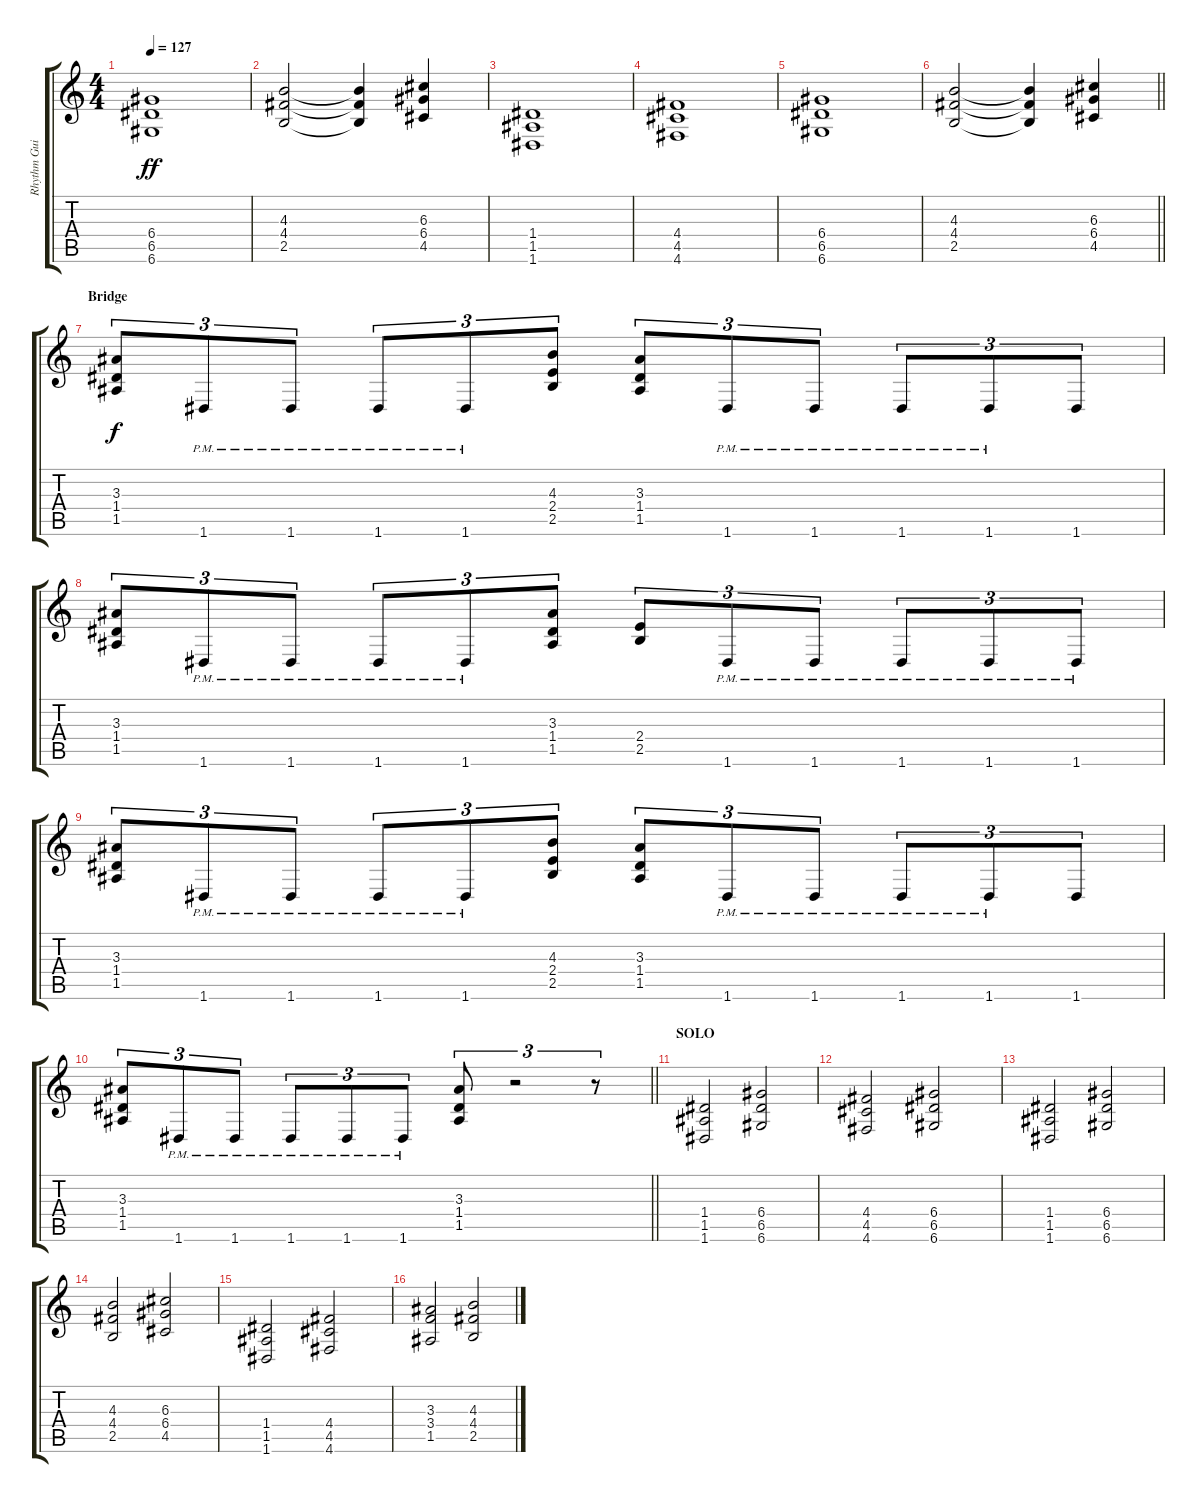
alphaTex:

\track ("Rhythm Guitar" "Rhythm Gui") {instrument distortionguitar}
\staff {score tabs}
\tuning (E4 B3 G3 D3 A2 D2) {hide}
\ts (4 4)
\tempo 127
\clef g2
\ks c
(6.4 6.5 6.6).1{dy ff} |
(4.3 4.4 2.5).2 (4.3{t} 4.4{t} 2.5{t}).4 (6.3 6.4 4.5).4 |
(1.4 1.5 1.6).1 |
(4.4 4.5 4.6).1 |
(6.4 6.5 6.6).1 |
\barLineRight lightlight
(4.3 4.4 2.5).2 (4.3{t} 4.4{t} 2.5{t}).4 (6.3 6.4 4.5).4 |
\section ("" "Bridge")
(3.3 1.4 1.5).8{tu (3 2) dy f} 1.6{pm}.8{tu (3 2)} 1.6{pm}.8{tu (3 2)} 1.6{pm}.8{tu (3 2)} 1.6{pm}.8{tu (3 2)} (4.3 2.4 2.5).8{tu (3 2)} (3.3 1.4 1.5).8{tu (3 2)} 1.6{pm}.8{tu (3 2)} 1.6{pm}.8{tu (3 2)} 1.6{pm}.8{tu (3 2)} 1.6{pm}.8{tu (3 2)} 1.6.8{tu (3 2)} |
(3.3 1.4 1.5).8{tu (3 2)} 1.6{pm}.8{tu (3 2)} 1.6{pm}.8{tu (3 2)} 1.6{pm}.8{tu (3 2)} 1.6{pm}.8{tu (3 2)} (3.3 1.4 1.5).8{tu (3 2)} (2.4 2.5).8{tu (3 2)} 1.6{pm}.8{tu (3 2)} 1.6{pm}.8{tu (3 2)} 1.6{pm}.8{tu (3 2)} 1.6{pm}.8{tu (3 2)} 1.6{pm}.8{tu (3 2)} |
(3.3 1.4 1.5).8{tu (3 2)} 1.6{pm}.8{tu (3 2)} 1.6{pm}.8{tu (3 2)} 1.6{pm}.8{tu (3 2)} 1.6{pm}.8{tu (3 2)} (4.3 2.4 2.5).8{tu (3 2)} (3.3 1.4 1.5).8{tu (3 2)} 1.6{pm}.8{tu (3 2)} 1.6{pm}.8{tu (3 2)} 1.6{pm}.8{tu (3 2)} 1.6{pm}.8{tu (3 2)} 1.6.8{tu (3 2)} |
\barLineRight lightlight
(3.3 1.4 1.5).8{tu (3 2)} 1.6{pm}.8{tu (3 2)} 1.6{pm}.8{tu (3 2)} 1.6{pm}.8{tu (3 2)} 1.6{pm}.8{tu (3 2)} 1.6{pm}.8{tu (3 2)} (3.3 1.4 1.5).8{tu (3 2)} r.2{tu (3 2)} r.8{tu (3 2)} |
\section ("" "SOLO")
(1.4 1.5 1.6).2 (6.4 6.5 6.6).2 |
(4.4 4.5 4.6).2 (6.4 6.5 6.6).2 |
(1.4 1.5 1.6).2 (6.4 6.5 6.6).2 |
(4.3 4.4 2.5).2 (6.3 6.4 4.5).2 |
(1.4 1.5 1.6).2 (4.4 4.5 4.6).2 |
(3.3 3.4 1.5).2 (4.3 4.4 2.5).2
